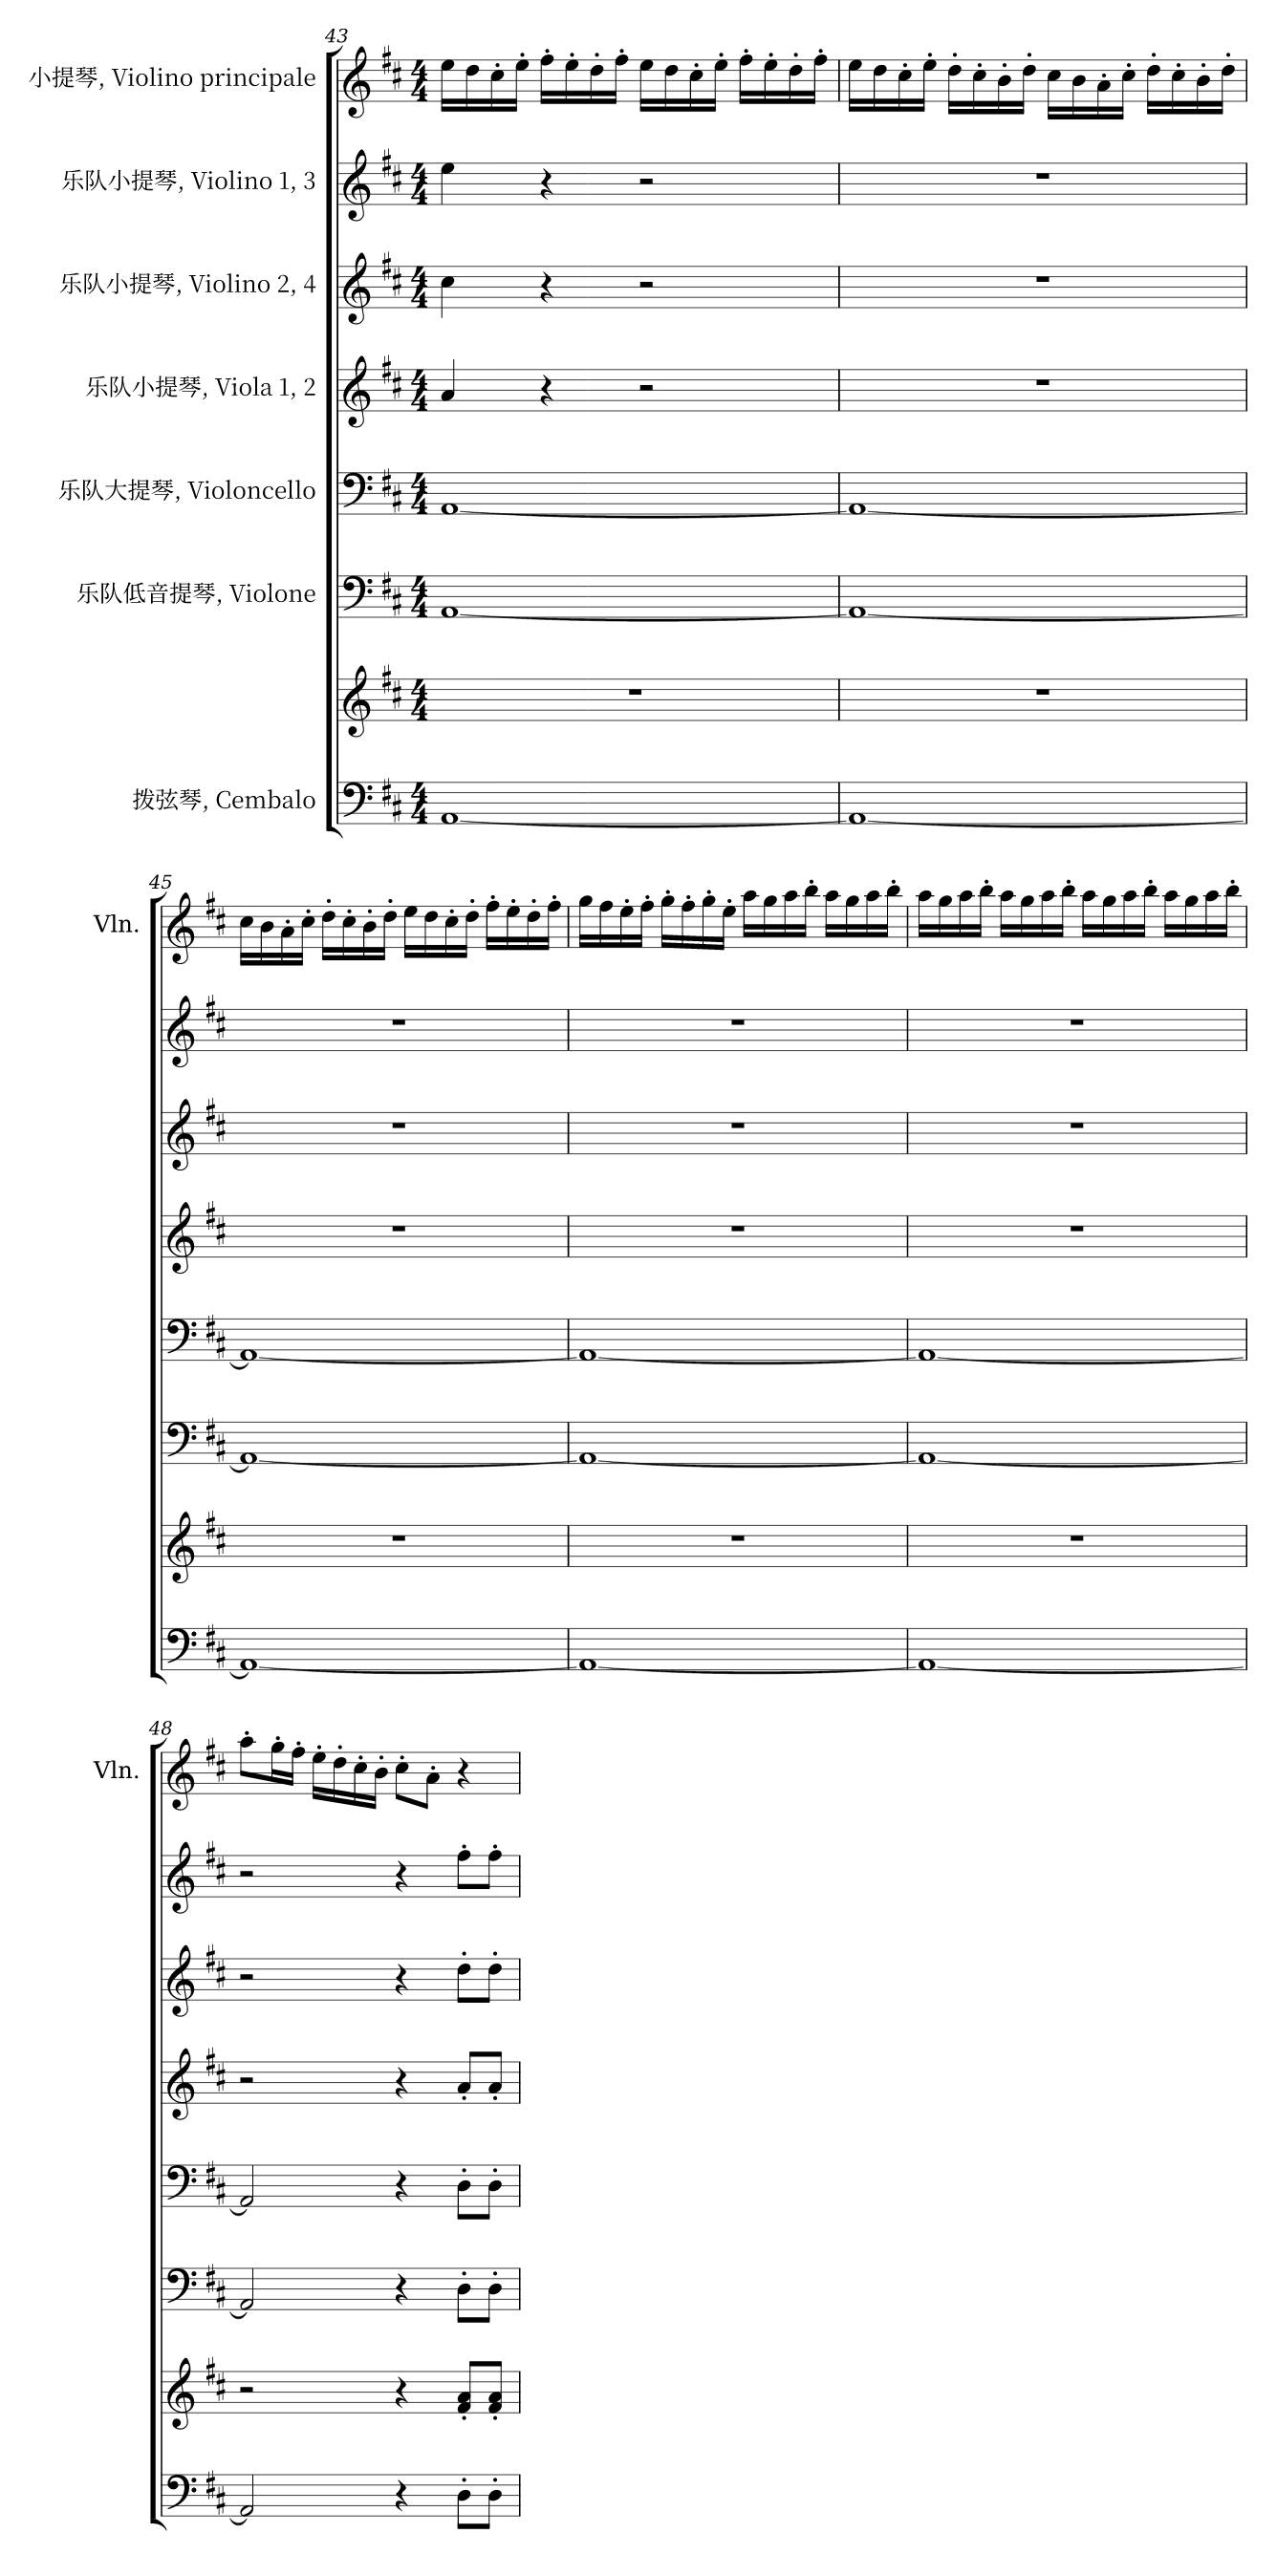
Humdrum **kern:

**kern	**kern	**kern	**kern	**kern	**kern	**kern	**kern
*part7	*part7	*part6	*part5	*part4	*part3	*part2	*part1
*staff8	*staff7	*staff6	*staff5	*staff4	*staff3	*staff2	*staff1
*I"拨弦琴, Cembalo	*	*I"乐队低音提琴, Violone	*I"乐队大提琴, Violoncello	*I"乐队小提琴, Viola 1, 2	*I"乐队小提琴, Violino 2, 4	*I"乐队小提琴, Violino 1, 3	*I"小提琴, Violino principale
*	*	*	*	*	*	*	*I'Vln.
!!LO:PB:g=z
*clefF4	*clefG2	*clefF4	*clefF4	*clefG2	*clefG2	*clefG2	*clefG2
*	*	*ITrd7c12	*	*	*	*	*
*k[f#c#]	*k[f#c#]	*k[f#c#]	*k[f#c#]	*k[f#c#]	*k[f#c#]	*k[f#c#]	*k[f#c#]
*M4/4	*M4/4	*M4/4	*M4/4	*M4/4	*M4/4	*M4/4	*M4/4
=43	=43	=43	=43	=43	=43	=43	=43
[1AA	1r	[1AAA	[1AA	4a/	4cc#\	4ee\	16ee\LL
.	.	.	.	.	.	.	16dd\
.	.	.	.	.	.	.	16cc#'\
.	.	.	.	.	.	.	16ee'\JJ
.	.	.	.	4r	4r	4r	16ff#'\LL
.	.	.	.	.	.	.	16ee'\
.	.	.	.	.	.	.	16dd'\
.	.	.	.	.	.	.	16ff#'\JJ
.	.	.	.	2r	2r	2r	16ee\LL
.	.	.	.	.	.	.	16dd\
.	.	.	.	.	.	.	16cc#'\
.	.	.	.	.	.	.	16ee'\JJ
.	.	.	.	.	.	.	16ff#'\LL
.	.	.	.	.	.	.	16ee'\
.	.	.	.	.	.	.	16dd'\
.	.	.	.	.	.	.	16ff#'\JJ
=44	=44	=44	=44	=44	=44	=44	=44
1AA_	1r	1AAA_	1AA_	1r	1r	1r	16ee\LL
.	.	.	.	.	.	.	16dd\
.	.	.	.	.	.	.	16cc#'\
.	.	.	.	.	.	.	16ee'\JJ
.	.	.	.	.	.	.	16dd'\LL
.	.	.	.	.	.	.	16cc#'\
.	.	.	.	.	.	.	16b'\
.	.	.	.	.	.	.	16dd'\JJ
.	.	.	.	.	.	.	16cc#\LL
.	.	.	.	.	.	.	16b\
.	.	.	.	.	.	.	16a'\
.	.	.	.	.	.	.	16cc#'\JJ
.	.	.	.	.	.	.	16dd'\LL
.	.	.	.	.	.	.	16cc#'\
.	.	.	.	.	.	.	16b'\
.	.	.	.	.	.	.	16dd'\JJ
!!LO:PB:g=z
=45	=45	=45	=45	=45	=45	=45	=45
1AA_	1r	1AAA_	1AA_	1r	1r	1r	16cc#\LL
.	.	.	.	.	.	.	16b\
.	.	.	.	.	.	.	16a'\
.	.	.	.	.	.	.	16cc#'\JJ
.	.	.	.	.	.	.	16dd'\LL
.	.	.	.	.	.	.	16cc#'\
.	.	.	.	.	.	.	16b'\
.	.	.	.	.	.	.	16dd'\JJ
.	.	.	.	.	.	.	16ee\LL
.	.	.	.	.	.	.	16dd\
.	.	.	.	.	.	.	16cc#'\
.	.	.	.	.	.	.	16dd'\JJ
.	.	.	.	.	.	.	16ff#'\LL
.	.	.	.	.	.	.	16ee'\
.	.	.	.	.	.	.	16dd'\
.	.	.	.	.	.	.	16ff#'\JJ
=46	=46	=46	=46	=46	=46	=46	=46
1AA_	1r	1AAA_	1AA_	1r	1r	1r	16gg\LL
.	.	.	.	.	.	.	16ff#\
.	.	.	.	.	.	.	16ee'\
.	.	.	.	.	.	.	16ff#'\JJ
.	.	.	.	.	.	.	16gg'\LL
.	.	.	.	.	.	.	16ff#'\
.	.	.	.	.	.	.	16gg'\
.	.	.	.	.	.	.	16ee'\JJ
.	.	.	.	.	.	.	16aa\LL
.	.	.	.	.	.	.	16gg\
.	.	.	.	.	.	.	16aa\
.	.	.	.	.	.	.	16bb'\JJ
.	.	.	.	.	.	.	16aa\LL
.	.	.	.	.	.	.	16gg\
.	.	.	.	.	.	.	16aa\
.	.	.	.	.	.	.	16bb'\JJ
!!LO:PB:g=z
=47	=47	=47	=47	=47	=47	=47	=47
1AA_	1r	1AAA_	1AA_	1r	1r	1r	16aa\LL
.	.	.	.	.	.	.	16gg\
.	.	.	.	.	.	.	16aa\
.	.	.	.	.	.	.	16bb'\JJ
.	.	.	.	.	.	.	16aa\LL
.	.	.	.	.	.	.	16gg\
.	.	.	.	.	.	.	16aa\
.	.	.	.	.	.	.	16bb'\JJ
.	.	.	.	.	.	.	16aa\LL
.	.	.	.	.	.	.	16gg\
.	.	.	.	.	.	.	16aa\
.	.	.	.	.	.	.	16bb'\JJ
.	.	.	.	.	.	.	16aa\LL
.	.	.	.	.	.	.	16gg\
.	.	.	.	.	.	.	16aa\
.	.	.	.	.	.	.	16bb'\JJ
=48	=48	=48	=48	=48	=48	=48	=48
2AA/]	2r	2AAA/]	2AA/]	2r	2r	2r	8aa'\L
.	.	.	.	.	.	.	16gg'\L
.	.	.	.	.	.	.	16ff#'\JJ
.	.	.	.	.	.	.	16ee'\LL
.	.	.	.	.	.	.	16dd'\
.	.	.	.	.	.	.	16cc#'\
.	.	.	.	.	.	.	16b'\JJ
4r	4r	4r	4r	4r	4r	4r	8cc#'\L
.	.	.	.	.	.	.	8a'\J
8D'\L	8f#/' 8a/'L	8DD'\L	8D'\L	8a'/L	8dd'\L	8ff#'\L	4r
8D'\J	8f#/' 8a/'J	8DD'\J	8D'\J	8a'/J	8dd'\J	8ff#'\J	.
=	=	=	=	=	=	=	=
*-	*-	*-	*-	*-	*-	*-	*-
